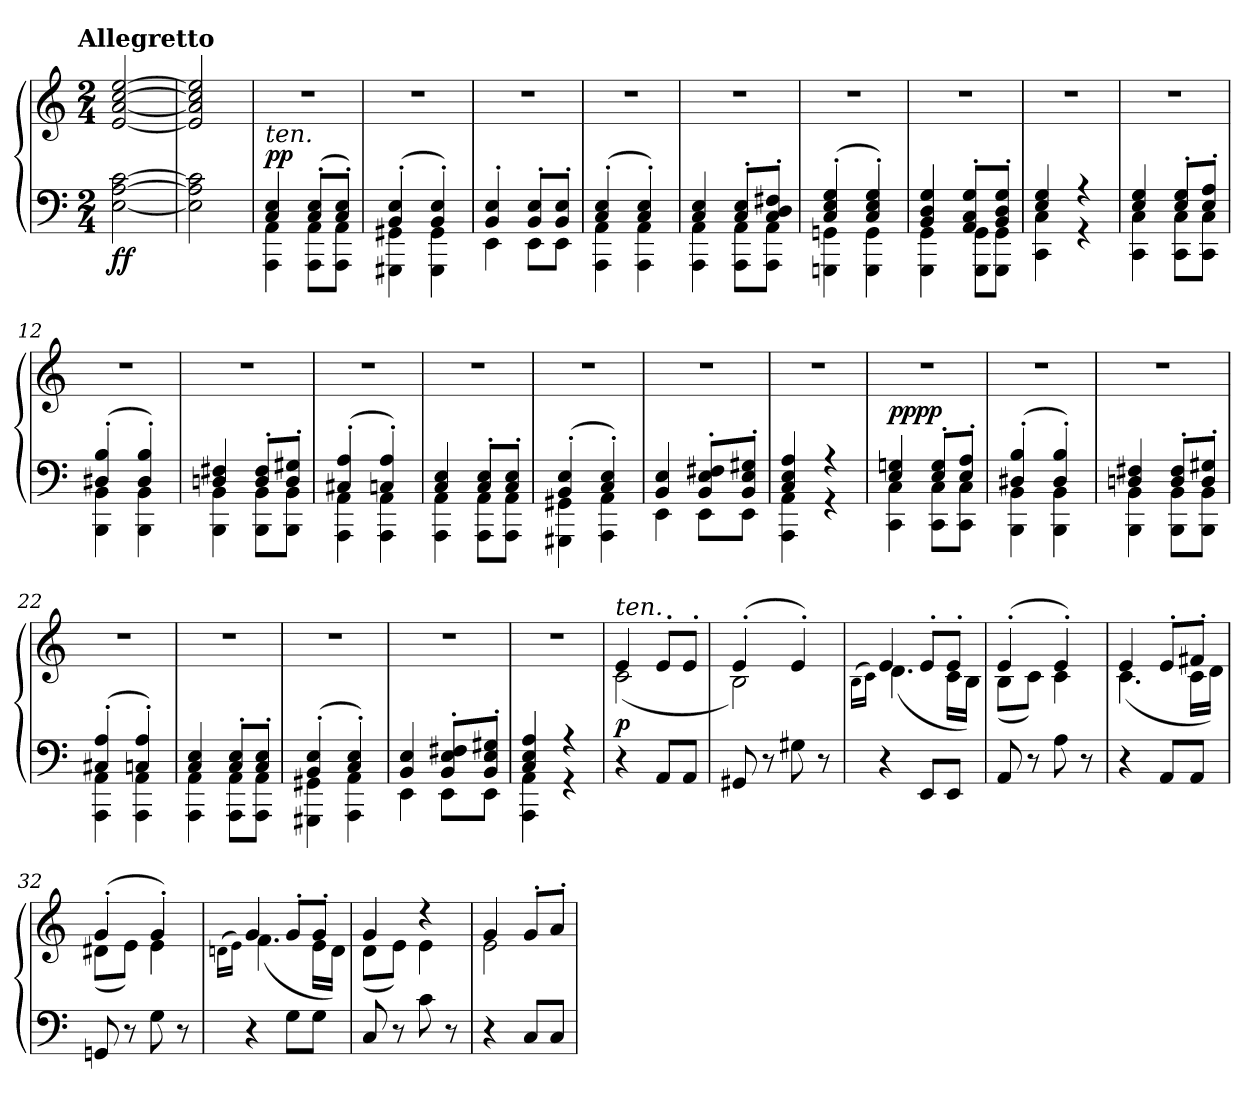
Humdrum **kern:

**kern	**kern	**dynam
*part1	*part1	*part1
*staff2	*staff1	*staff1/2
*clefF4	*clefG2	*
*k[]	*k[]	*
!!LO:TX:omd:t=Allegretto
*M2/4	*M2/4	*
*MM116	*MM116	*
=1	=1	=1
!	!	!LO:DY:b=2
!	!	!LO:DY:n=1:b
[2E\ [2A\ [2c\	[2e/ [2a/ [2cc/ [2ee/	f f
=2	=2	=2
2E]\ 2A]\ 2c]\	2e]/ 2a]/ 2cc]/ 2ee]/	.
=3	=3	=3
*^	*	*
!LO:TX:a:i:t=ten.	!	!	!
!	!	!	!LO:DY:a=2
!	!	!	!LO:DY:n=1:b=2
4C/ 4E/	4AAA\ 4AA\	2r	p p
(>8C'/ 8E'/L	8AAA\ 8AA\L	.	.
8C'/ 8E'/J)	8AAA\ 8AA\J	.	.
=4	=4	=4	=4
(>4BB'/ 4E'/	4GGG#X\ 4GG#X\	2r	.
4BB'/ 4E'/)	4GGG#\ 4GG#\	.	.
=5	=5	=5	=5
4BB'/ 4E'/	4EE\	2r	.
8BB'/ 8E'/L	8EE\L	.	.
8BB'/ 8E'/J	8EE\J	.	.
=6	=6	=6	=6
(>4C'/ 4E'/	4AAA\ 4AA\	2r	.
4C'/ 4E'/)	4AAA\ 4AA\	.	.
=7	=7	=7	=7
4C/ 4E/	4AAA\ 4AA\	2r	.
8C'/ 8E'/L	8AAA\ 8AA\L	.	.
8C'/ 8D'/ 8F#X'/J	8AAA\ 8AA\J	.	.
=8	=8	=8	=8
(>4C'/ 4E'/ 4G'/	4GGGn\ 4GGn\	2r	.
4C'/ 4E'/ 4G'/)	4GGG\ 4GG\	.	.
=9	=9	=9	=9
4BB/ 4D/ 4G/	4GGG\ 4GG\	2r	.
8AA'/ 8C'/ 8G'/L	8GGG\ 8GG\L	.	.
8BB'/ 8D'/ 8G'/J	8GGG\ 8GG\J	.	.
=10	=10	=10	=10
4E/ 4G/	4CC\ 4C\	2r	.
4r	4r	.	.
=11	=11	=11	=11
4E/ 4G/	4CC\ 4C\	2r	.
8E'/ 8G'/L	8CC\ 8C\L	.	.
8E'/ 8A'/J	8CC\ 8C\J	.	.
=12	=12	=12	=12
(>4D#X'/ 4B'/	4BBB\ 4BB\	2r	.
4D#'/ 4B'/)	4BBB\ 4BB\	.	.
=13	=13	=13	=13
4Dn/ 4F#X/	4BBB\ 4BB\	2r	.
8D'/ 8F#'/L	8BBB\ 8BB\L	.	.
8D'/ 8G#X'/J	8BBB\ 8BB\J	.	.
=14	=14	=14	=14
(>4C#X'/ 4A'/	4AAA\ 4AA\	2r	.
4Cn'/ 4A'/)	4AAA\ 4AA\	.	.
=15	=15	=15	=15
4C/ 4E/	4AAA\ 4AA\	2r	.
8C'/ 8E'/L	8AAA\ 8AA\L	.	.
8C'/ 8E'/J	8AAA\ 8AA\J	.	.
=16	=16	=16	=16
(>4BB'/ 4E'/	4GGG#X\ 4GG#X\	2r	.
4C'/ 4E'/)	4AAA\ 4AA\	.	.
=17	=17	=17	=17
4BB/ 4E/	4EE\	2r	.
8BB'/ 8E'/ 8F#X'/L	8EE\L	.	.
8BB'/ 8E'/ 8G#X'/J	8EE\J	.	.
=18	=18	=18	=18
4C/ 4E/ 4A/	4AAA\ 4AA\	2r	.
4r	4r	.	.
=19	=19	=19	=19
!	!	!	!LO:DY:a=2
!	!	!	!LO:DY:n=1:b=2
4E/ 4Gn/	4CC\ 4C\	2r	pp pp
8E'/ 8G'/L	8CC\ 8C\L	.	.
8E'/ 8A'/J	8CC\ 8C\J	.	.
=20	=20	=20	=20
(>4D#X'/ 4B'/	4BBB\ 4BB\	2r	.
4D#'/ 4B'/)	4BBB\ 4BB\	.	.
=21	=21	=21	=21
4Dn/ 4F#X/	4BBB\ 4BB\	2r	.
8D'/ 8F#'/L	8BBB\ 8BB\L	.	.
8D'/ 8G#X'/J	8BBB\ 8BB\J	.	.
=22	=22	=22	=22
(>4C#X'/ 4A'/	4AAA\ 4AA\	2r	.
4Cn'/ 4A'/)	4AAA\ 4AA\	.	.
=23	=23	=23	=23
4C/ 4E/	4AAA\ 4AA\	2r	.
8C'/ 8E'/L	8AAA\ 8AA\L	.	.
8C'/ 8E'/J	8AAA\ 8AA\J	.	.
=24	=24	=24	=24
(>4BB'/ 4E'/	4GGG#X\ 4GG#X\	2r	.
4C'/ 4E'/)	4AAA\ 4AA\	.	.
=25	=25	=25	=25
4BB/ 4E/	4EE\	2r	.
8BB'/ 8E'/ 8F#X'/L	8EE\L	.	.
8BB'/ 8E'/ 8G#X'/J	8EE\J	.	.
=26	=26	=26	=26
4C/ 4E/ 4A/	4AAA\ 4AA\	2r	.
4r	4r	.	.
=27	=27	=27	=27
*	*	*^	*
!	!	!LO:TX:a:i:t=ten.	!	!
!	!	!	!	!LO:DY:a=2
*v	*v	*	*	*
4r	4e/	(<2c\	p
8AA/L	8e'/L	.	.
8AA/J	8e'/J	.	.
=28	=28	=28	=28
8GG#X/	(>4e'/	2B\)	.
8r	.	.	.
8G#X\	4e'/)	.	.
8r	.	.	.
=29	=29	=29	=29
.	.	(>16qqB\LL	.
.	.	16qqc\JJ)	.
4r	4e/	(<4.d\	.
8EE/L	8e'/L	.	.
8EE/J	8e'/J	16c\LL	.
.	.	16B\JJ)	.
=30	=30	=30	=30
8AA/	(>4e'/	(>8B\L	.
8r	.	8c\J)	.
8A\	4e'/)	4c\	.
8r	.	.	.
=31	=31	=31	=31
4r	4e/	(<4.c\	.
8AA/L	8e'/L	.	.
8AA/J	8f#X'/J	16c\LL	.
.	.	16d\JJ)	.
=32	=32	=32	=32
8GGn/	(>4g'/	(<8d#X\L	.
8r	.	8e\J)	.
8G\	4g'/)	4e\	.
8r	.	.	.
=33	=33	=33	=33
.	.	(>16qqdn\LL	.
.	.	16qqe\JJ)	.
4r	4g/	(<4.f\	.
8G\L	8g'/L	.	.
8G\J	8g'/J	16e\LL	.
.	.	16d\JJ)	.
=34	=34	=34	=34
8C/	4g/	(>8d\L	.
8r	.	8e\J)	.
8c\	4r	4e\	.
8r	.	.	.
=35	=35	=35	=35
4r	4g/	2e\	.
8C/L	8g'/L	.	.
8C/J	8a'/J	.	.
*	*v	*v	*
=	=	=
*-	*-	*-
